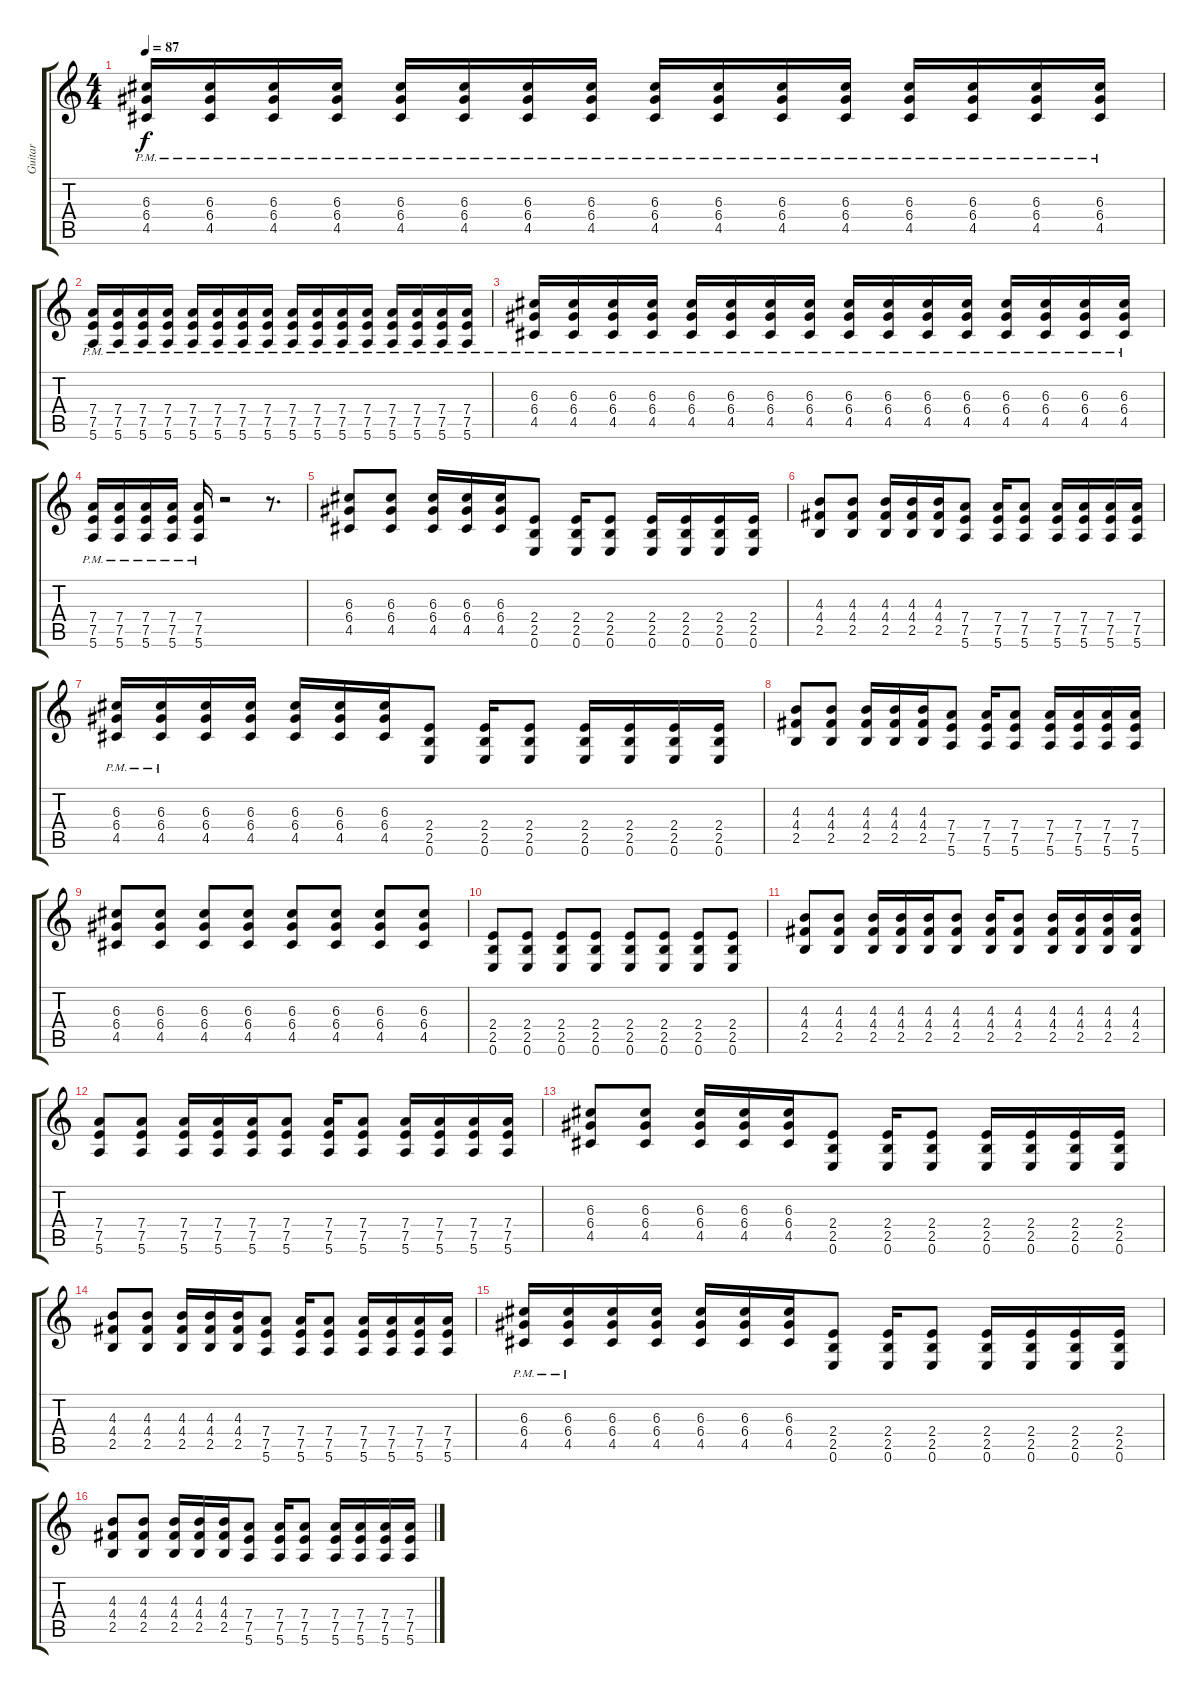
\track ("Guitar" "Guitar") {instrument distortionguitar}
\staff {score tabs}
\tuning (C4 B3 G3 D3 A2 E2) {hide}
\ts (4 4)
\tempo 87
\clef g2
\ks c
(6.3{pm} 6.4{pm} 4.5{pm}).16{dy f} (6.3{pm} 6.4{pm} 4.5{pm}).16 (6.3{pm} 6.4{pm} 4.5{pm}).16 (6.3{pm} 6.4{pm} 4.5{pm}).16 (6.3{pm} 6.4{pm} 4.5{pm}).16 (6.3{pm} 6.4{pm} 4.5{pm}).16 (6.3{pm} 6.4{pm} 4.5{pm}).16 (6.3{pm} 6.4{pm} 4.5{pm}).16 (6.3{pm} 6.4{pm} 4.5{pm}).16 (6.3{pm} 6.4{pm} 4.5{pm}).16 (6.3{pm} 6.4{pm} 4.5{pm}).16 (6.3{pm} 6.4{pm} 4.5{pm}).16 (6.3{pm} 6.4{pm} 4.5{pm}).16 (6.3{pm} 6.4{pm} 4.5{pm}).16 (6.3{pm} 6.4{pm} 4.5{pm}).16 (6.3{pm} 6.4{pm} 4.5{pm}).16 |
(7.4{pm} 7.5{pm} 5.6{pm}).16 (7.4{pm} 7.5{pm} 5.6{pm}).16 (7.4{pm} 7.5{pm} 5.6{pm}).16 (7.4{pm} 7.5{pm} 5.6{pm}).16 (7.4{pm} 7.5{pm} 5.6{pm}).16 (7.4{pm} 7.5{pm} 5.6{pm}).16 (7.4{pm} 7.5{pm} 5.6{pm}).16 (7.4{pm} 7.5{pm} 5.6{pm}).16 (7.4{pm} 7.5{pm} 5.6{pm}).16 (7.4{pm} 7.5{pm} 5.6{pm}).16 (7.4{pm} 7.5{pm} 5.6{pm}).16 (7.4{pm} 7.5{pm} 5.6{pm}).16 (7.4{pm} 7.5{pm} 5.6{pm}).16 (7.4{pm} 7.5{pm} 5.6{pm}).16 (7.4{pm} 7.5{pm} 5.6{pm}).16 (7.4{pm} 7.5{pm} 5.6{pm}).16 |
(6.3{pm} 6.4{pm} 4.5{pm}).16 (6.3{pm} 6.4{pm} 4.5{pm}).16 (6.3{pm} 6.4{pm} 4.5{pm}).16 (6.3{pm} 6.4{pm} 4.5{pm}).16 (6.3{pm} 6.4{pm} 4.5{pm}).16 (6.3{pm} 6.4{pm} 4.5{pm}).16 (6.3{pm} 6.4{pm} 4.5{pm}).16 (6.3{pm} 6.4{pm} 4.5{pm}).16 (6.3{pm} 6.4{pm} 4.5{pm}).16 (6.3{pm} 6.4{pm} 4.5{pm}).16 (6.3{pm} 6.4{pm} 4.5{pm}).16 (6.3{pm} 6.4{pm} 4.5{pm}).16 (6.3{pm} 6.4{pm} 4.5{pm}).16 (6.3{pm} 6.4{pm} 4.5{pm}).16 (6.3{pm} 6.4{pm} 4.5{pm}).16 (6.3{pm} 6.4{pm} 4.5{pm}).16 |
(7.4{pm} 7.5{pm} 5.6{pm}).16 (7.4{pm} 7.5{pm} 5.6{pm}).16 (7.4{pm} 7.5{pm} 5.6{pm}).16 (7.4{pm} 7.5{pm} 5.6{pm}).16 (7.4{pm} 7.5{pm} 5.6{pm}).16 r.2 r.8{d} |
(6.3 6.4 4.5).8 (6.3 6.4 4.5).8 (6.3 6.4 4.5).16 (6.3 6.4 4.5).16 (6.3 6.4 4.5).16 (2.4 2.5 0.6).8 (2.4 2.5 0.6).16 (2.4 2.5 0.6).8 (2.4 2.5 0.6).16 (2.4 2.5 0.6).16 (2.4 2.5 0.6).16 (2.4 2.5 0.6).16 |
(4.3 4.4 2.5).8 (4.3 4.4 2.5).8 (4.3 4.4 2.5).16 (4.3 4.4 2.5).16 (4.3 4.4 2.5).16 (7.4 7.5 5.6).8 (7.4 7.5 5.6).16 (7.4 7.5 5.6).8 (7.4 7.5 5.6).16 (7.4 7.5 5.6).16 (7.4 7.5 5.6).16 (7.4 7.5 5.6).16 |
(6.3{pm} 6.4{pm} 4.5{pm}).16 (6.3{pm} 6.4{pm} 4.5{pm}).16 (6.3 6.4 4.5).16 (6.3 6.4 4.5).16 (6.3 6.4 4.5).16 (6.3 6.4 4.5).16 (6.3 6.4 4.5).16 (2.4 2.5 0.6).8 (2.4 2.5 0.6).16 (2.4 2.5 0.6).8 (2.4 2.5 0.6).16 (2.4 2.5 0.6).16 (2.4 2.5 0.6).16 (2.4 2.5 0.6).16 |
(4.3 4.4 2.5).8 (4.3 4.4 2.5).8 (4.3 4.4 2.5).16 (4.3 4.4 2.5).16 (4.3 4.4 2.5).16 (7.4 7.5 5.6).8 (7.4 7.5 5.6).16 (7.4 7.5 5.6).8 (7.4 7.5 5.6).16 (7.4 7.5 5.6).16 (7.4 7.5 5.6).16 (7.4 7.5 5.6).16 |
(6.3 6.4 4.5).8 (6.3 6.4 4.5).8 (6.3 6.4 4.5).8 (6.3 6.4 4.5).8 (6.3 6.4 4.5).8 (6.3 6.4 4.5).8 (6.3 6.4 4.5).8 (6.3 6.4 4.5).8 |
(2.4 2.5 0.6).8 (2.4 2.5 0.6).8 (2.4 2.5 0.6).8 (2.4 2.5 0.6).8 (2.4 2.5 0.6).8 (2.4 2.5 0.6).8 (2.4 2.5 0.6).8 (2.4 2.5 0.6).8 |
(4.3 4.4 2.5).8 (4.3 4.4 2.5).8 (4.3 4.4 2.5).16 (4.3 4.4 2.5).16 (4.3 4.4 2.5).16 (4.3 4.4 2.5).8 (4.3 4.4 2.5).16 (4.3 4.4 2.5).8 (4.3 4.4 2.5).16 (4.3 4.4 2.5).16 (4.3 4.4 2.5).16 (4.3 4.4 2.5).16 |
(7.4 7.5 5.6).8 (7.4 7.5 5.6).8 (7.4 7.5 5.6).16 (7.4 7.5 5.6).16 (7.4 7.5 5.6).16 (7.4 7.5 5.6).8 (7.4 7.5 5.6).16 (7.4 7.5 5.6).8 (7.4 7.5 5.6).16 (7.4 7.5 5.6).16 (7.4 7.5 5.6).16 (7.4 7.5 5.6).16 |
(6.3 6.4 4.5).8 (6.3 6.4 4.5).8 (6.3 6.4 4.5).16 (6.3 6.4 4.5).16 (6.3 6.4 4.5).16 (2.4 2.5 0.6).8 (2.4 2.5 0.6).16 (2.4 2.5 0.6).8 (2.4 2.5 0.6).16 (2.4 2.5 0.6).16 (2.4 2.5 0.6).16 (2.4 2.5 0.6).16 |
(4.3 4.4 2.5).8 (4.3 4.4 2.5).8 (4.3 4.4 2.5).16 (4.3 4.4 2.5).16 (4.3 4.4 2.5).16 (7.4 7.5 5.6).8 (7.4 7.5 5.6).16 (7.4 7.5 5.6).8 (7.4 7.5 5.6).16 (7.4 7.5 5.6).16 (7.4 7.5 5.6).16 (7.4 7.5 5.6).16 |
(6.3{pm} 6.4{pm} 4.5{pm}).16 (6.3{pm} 6.4{pm} 4.5{pm}).16 (6.3 6.4 4.5).16 (6.3 6.4 4.5).16 (6.3 6.4 4.5).16 (6.3 6.4 4.5).16 (6.3 6.4 4.5).16 (2.4 2.5 0.6).8 (2.4 2.5 0.6).16 (2.4 2.5 0.6).8 (2.4 2.5 0.6).16 (2.4 2.5 0.6).16 (2.4 2.5 0.6).16 (2.4 2.5 0.6).16 |
(4.3 4.4 2.5).8 (4.3 4.4 2.5).8 (4.3 4.4 2.5).16 (4.3 4.4 2.5).16 (4.3 4.4 2.5).16 (7.4 7.5 5.6).8 (7.4 7.5 5.6).16 (7.4 7.5 5.6).8 (7.4 7.5 5.6).16 (7.4 7.5 5.6).16 (7.4 7.5 5.6).16 (7.4 7.5 5.6).16
